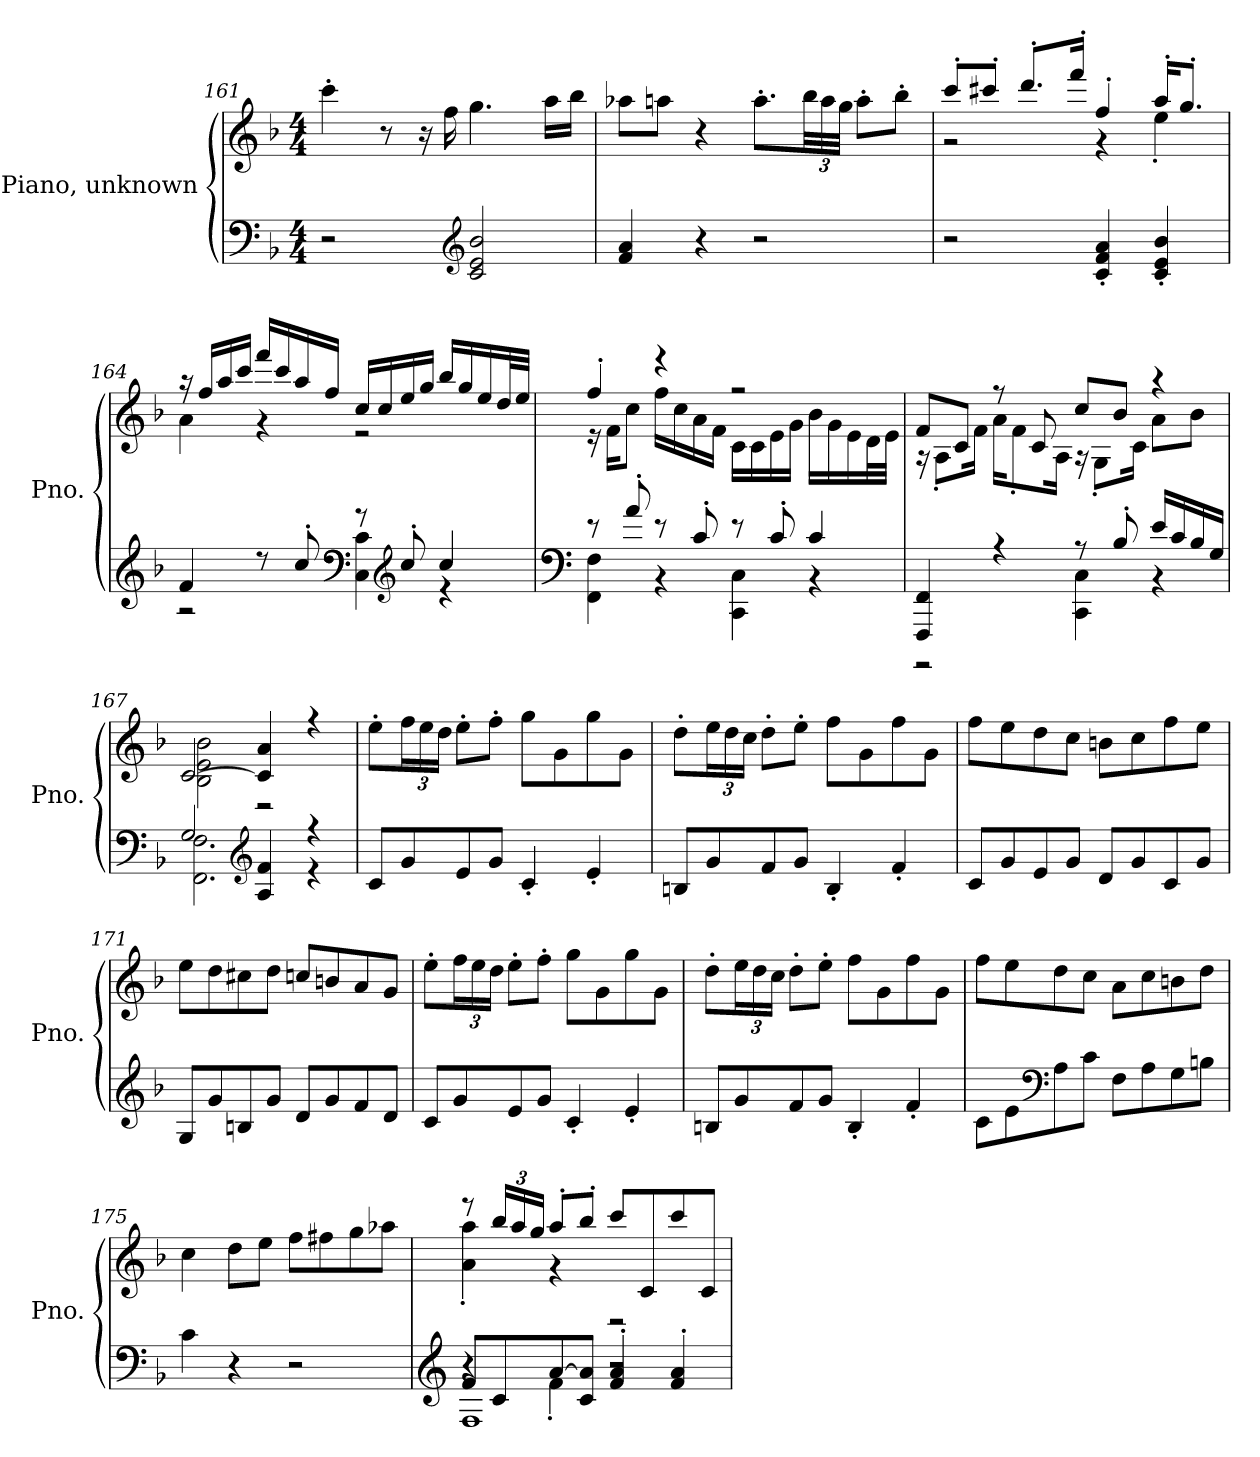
**kern	**kern
*part1	*part1
*staff2	*staff1
*I"Piano, unknown	*
*I'Pno.	*
*clefF4	*clefG2
*k[b-]	*k[b-]
*M4/4	*M4/4
=161	=161
2r	4ccc'\
.	8r
.	16r
.	16ff\
*clefG2	*
2c/ 2e/ 2b-/	4.gg\
.	16aa\LL
.	16bb-\JJ
=162	=162
4f/ 4a/	8aa-X\L
.	8aan\J
4r	4r
2r	8.aa'\L
*	*Xbrackettup
.	48bb-\LL
.	48aa\
.	48gg\JJJ
.	8aa'\L
.	8bb-'\J
!!LO:LB:g=z
=163	=163
*	*^
2r	8ccc'/L	2r
.	8ccc#X'/J	.
.	8.ddd'/L	.
.	16fff'/Jk	.
4c/' 4f/' 4a/'	4ff'/	4r
4c/' 4e/' 4b-/'	16aa'/KL	4ee'\
.	8.gg'/J	.
=164	=164	=164
*^	*	*
4f/	2r	16r	4a\
.	.	16ff/LL	.
.	.	16aa/	.
.	.	16ccc/JJ	.
8r	.	16fff/LL	4r
.	.	16ccc/	.
8cc'/	.	16aa/	.
.	.	16ff/JJ	.
*clefF4	*	*	*
8r	4C\ 4c\	16cc/LL	2r
.	.	16cc/	.
*clefG2	*	*	*
8cc'/	.	16ee/	.
.	.	16gg/JJ	.
4cc/	4r	16bb-/LL	.
.	.	16gg/	.
.	.	16ee/	.
.	.	32dd/L	.
.	.	32ee/JJJ	.
!!LO:LB:g=z	!!
=165	=165	=165	=165
*clefF4	*	*	*
8r	4FF\ 4F\	4ff'/	16r
.	.	.	16f\KL
8a'/	.	.	8cc\J
8r	4r	4r	16ff\LL
.	.	.	16cc\
8c'/	.	.	16a\
.	.	.	16f\JJ
8r	4CC\ 4C\	2r	16c\LL
.	.	.	16c\
8c'/	.	.	16e\
.	.	.	16g\JJ
4c/	4r	.	16b-\LL
.	.	.	16g\
.	.	.	16e\
.	.	.	32d\L
.	.	.	32e\JJJ
=166	=166	=166	=166
4FFF/ 4FF/	2r	8f/L	16r
.	.	.	8A'\L
.	.	8c/J	.
.	.	.	16f\Jk
4r	.	8r	16a\KL
.	.	.	8f'\
.	.	8c/	.
.	.	.	16A\Jk
8r	4CC\ 4C\	8cc/L	16r
.	.	.	8G'\L
8B-'/	.	8b-/J	.
.	.	.	16c\Jk
16e/LL	4r	4r	8a\L
16c/	.	.	.
16B-/	.	.	8b-\J
16G/JJ	.	.	.
=167	=167	=167	=167
2G/	2.FF\ 2.F\	[2c/	2B-\ 2e\ 2b-\
*clefG2	*	*	*
4A/ 4f/	.	4c/] 4a/	2r
4r	4r	4r	.
*v	*v	*	*
*	*v	*v
!!LO:LB:g=z
=168	=168
8c/L	8ee'\L
8g/	24ff\L
.	24ee\
.	24dd\JJ
8e/	8ee'\L
8g/J	8ff'\J
4c'/	8gg\L
.	8g\
4e'/	8gg\
.	8g\J
=169	=169
8Bn/L	8dd'\L
8g/	24ee\L
.	24dd\
.	24cc\JJ
8f/	8dd'\L
8g/J	8ee'\J
4B'/	8ff\L
.	8g\
4f'/	8ff\
.	8g\J
=170	=170
8c/L	8ff\L
8g/	8ee\
8e/	8dd\
8g/J	8cc\J
8d/L	8bn\L
8g/	8cc\
8c/	8ff\
8g/J	8ee\J
=171	=171
8G/L	8ee\L
8g/	8dd\
8Bn/	8cc#X\
8g/J	8dd\J
8d/L	8ccn/L
8g/	8bn/
8f/	8a/
8d/J	8g/J
!!LO:LB:g=z
=172	=172
8c/L	8ee'\L
8g/	24ff\L
.	24ee\
.	24dd\JJ
8e/	8ee'\L
8g/J	8ff'\J
4c'/	8gg\L
.	8g\
4e'/	8gg\
.	8g\J
=173	=173
8Bn/L	8dd'\L
8g/	24ee\L
.	24dd\
.	24cc\JJ
8f/	8dd'\L
8g/J	8ee'\J
4B'/	8ff\L
.	8g\
4f'/	8ff\
.	8g\J
=174	=174
8c\L	8ff\L
8e\	8ee\
*clefF4	*
8A\	8dd\
8c\J	8cc\J
8F\L	8a\L
8A\	8cc\
8G\	8bn\
8Bn\J	8dd\J
=175	=175
4c\	4cc\
4r	8dd\L
.	8ee\J
2r	8ff\L
.	8ff#X\
.	8gg\
.	8aa-X\J
!!LO:LB:g=z
=176	=176
*clefG2	*
*^	*^
*	*^	*	*
8f/L	4r	1F	8r	4a\' 4aa\'
8c/	.	.	24bb-/LL	.
.	.	.	24aa/	.
.	.	.	24gg/JJ	.
[8a/	4f'\	.	8aa'/L	4r
8c/ 8a/]J	.	.	8bb-'/J	.
4f/' 4a/'	2r	.	8ccc/L	2r
.	.	.	8c/	.
4f/' 4a/'	.	.	8ccc/	.
.	.	.	8c/J	.
*v	*v	*v	*	*
*	*v	*v
=	=
*-	*-
